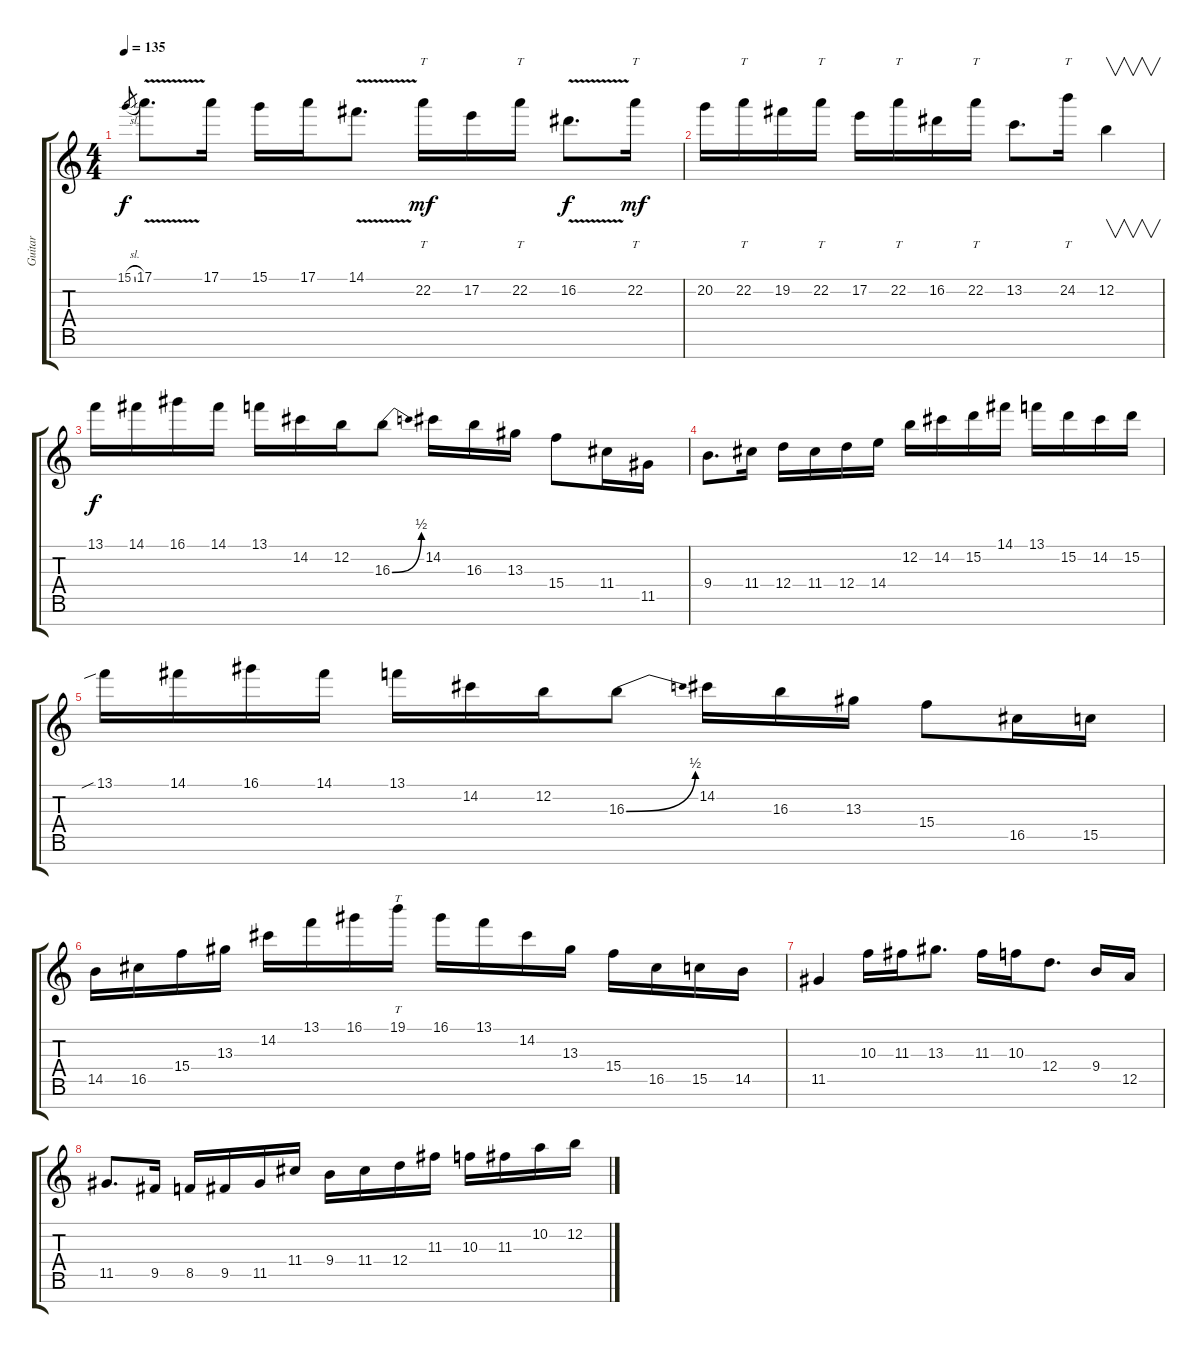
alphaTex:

\track ("Guitar" "Guitar") {instrument distortionguitar}
\staff {score tabs}
\tuning (E4 B3 G3 D3 A2 E2 B1) {hide}
\ts (4 4)
\tempo 135
\clef g2
\ks c
15.1{sl}.8{gr dy f} 17.1{v}.8{d} 17.1.16 15.1.16 17.1.16 14.1{v}.8{d} 22.2.16{tt dy mf} 17.2.16 22.2.16{tt} 16.2{v}.8{d dy f} 22.2.16{tt dy mf} |
20.2.16 22.2.16{tt} 19.2.16 22.2.16{tt} 17.2.16 22.2.16{tt} 16.2.16 22.2.16{tt} 13.2.8{d} 24.2.16{tt} 12.2.4{v} |
13.1.16{dy f} 14.1.16 16.1.16 14.1.16 13.1.16 14.2.16 12.2.16 16.3{be (bend 0 0 60 2)}.8 14.2.16 16.3.16 13.3.16 15.4.8 11.4.16 11.5.16 |
9.4.8{d} 11.4.16 12.4.16 11.4.16 12.4.16 14.4.16 12.2.16 14.2.16 15.2.16 14.1.16 13.1.16 15.2.16 14.2.16 15.2.16 |
13.1{sib}.16 14.1.16 16.1.16 14.1.16 13.1.16 14.2.16 12.2.16 16.3{be (bend 0 0 60 2)}.8 14.2.16 16.3.16 13.3.16 15.4.8 16.5.16 15.5.16 |
14.5.16 16.5.16 15.4.16 13.3.16 14.2.16 13.1.16 16.1.16 19.1.16{tt} 16.1.16 13.1.16 14.2.16 13.3.16 15.4.16 16.5.16 15.5.16 14.5.16 |
11.5.4 10.3.16 11.3.16 13.3.8{d} 11.3.16 10.3.16 12.4.8{d} 9.4.16 12.5.16 |
11.5.8{d} 9.5.16 8.5.16 9.5.16 11.5.16 11.4.16 9.4.16 11.4.16 12.4.16 11.3.16 10.3.16 11.3.16 10.2.16 12.2.16
